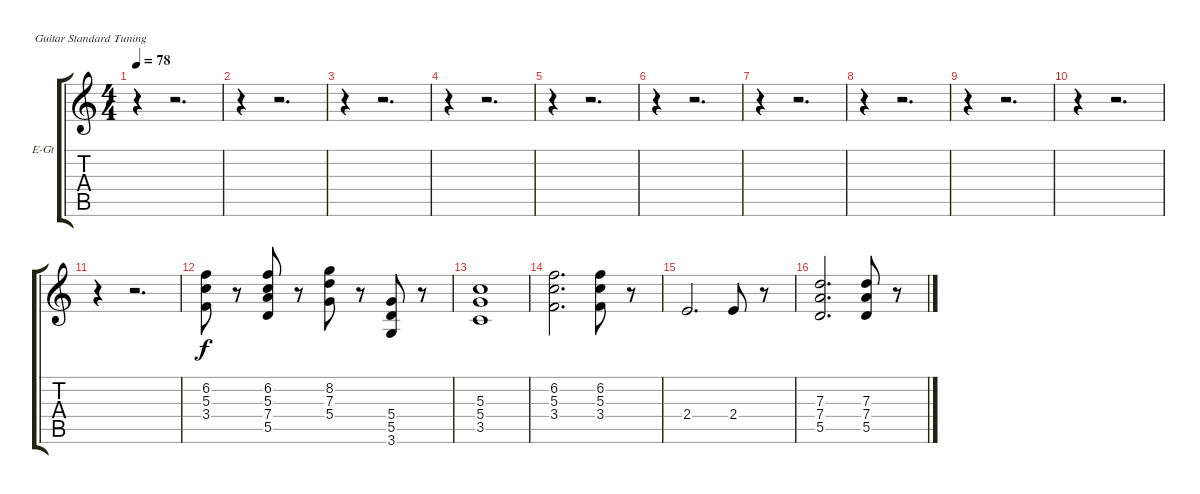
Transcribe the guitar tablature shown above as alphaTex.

\bracketExtendMode groupsimilarinstruments
\firstSystemTrackNameOrientation horizontal
\otherSystemsTrackNameOrientation horizontal
\track ("Acompañamiento" "E-Gt") {instrument distortionguitar}
\staff {score tabs}
\tuning (E4 B3 G3 D3 A2 E2)
\ts (4 4)
\beaming (8 2 2 2 2)
\tempo 78
\clef g2
\ks c
r.4{dy f instrument distortionguitar} r.2{d} |
r.4 r.2{d} |
r.4 r.2{d} |
r.4 r.2{d} |
r.4 r.2{d} |
r.4 r.2{d} |
r.4 r.2{d} |
r.4 r.2{d} |
r.4 r.2{d} |
r.4 r.2{d} |
r.4 r.2{d} |
(6.2 5.3 3.4).8 r.8 (6.2 5.3 7.4 5.5).8 r.8 (8.2 7.3 5.4).8 r.8 (5.4 5.5 3.6).8 r.8 |
(5.3 5.4 3.5).1 |
(6.2 5.3 3.4).2{d} (6.2 5.3 3.4).8 r.8 |
2.4.2{d} 2.4.8 r.8 |
(7.3 7.4 5.5).2{d} (7.3 7.4 5.5).8 r.8
